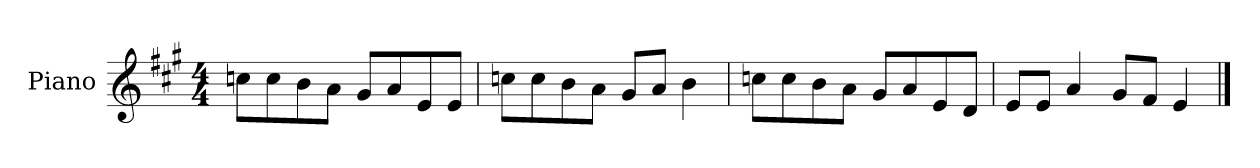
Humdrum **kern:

**kern
*part1
*staff1
*I"Piano
*I'P-no
*clefG2
*k[f#c#g#]
*M4/4
*MM90
=1
8ccn\L
8cc\
8b\
8a\J
8g#/L
8a/
8e/
8e/J
=2
8ccn\L
8cc\
8b\
8a\J
8g#/L
8a/J
4b\
=3
8ccn\L
8cc\
8b\
8a\J
8g#/L
8a/
8e/
8d/J
=4
8e/L
8e/J
4a/
8g#/L
8f#/J
4e/
==
*-
